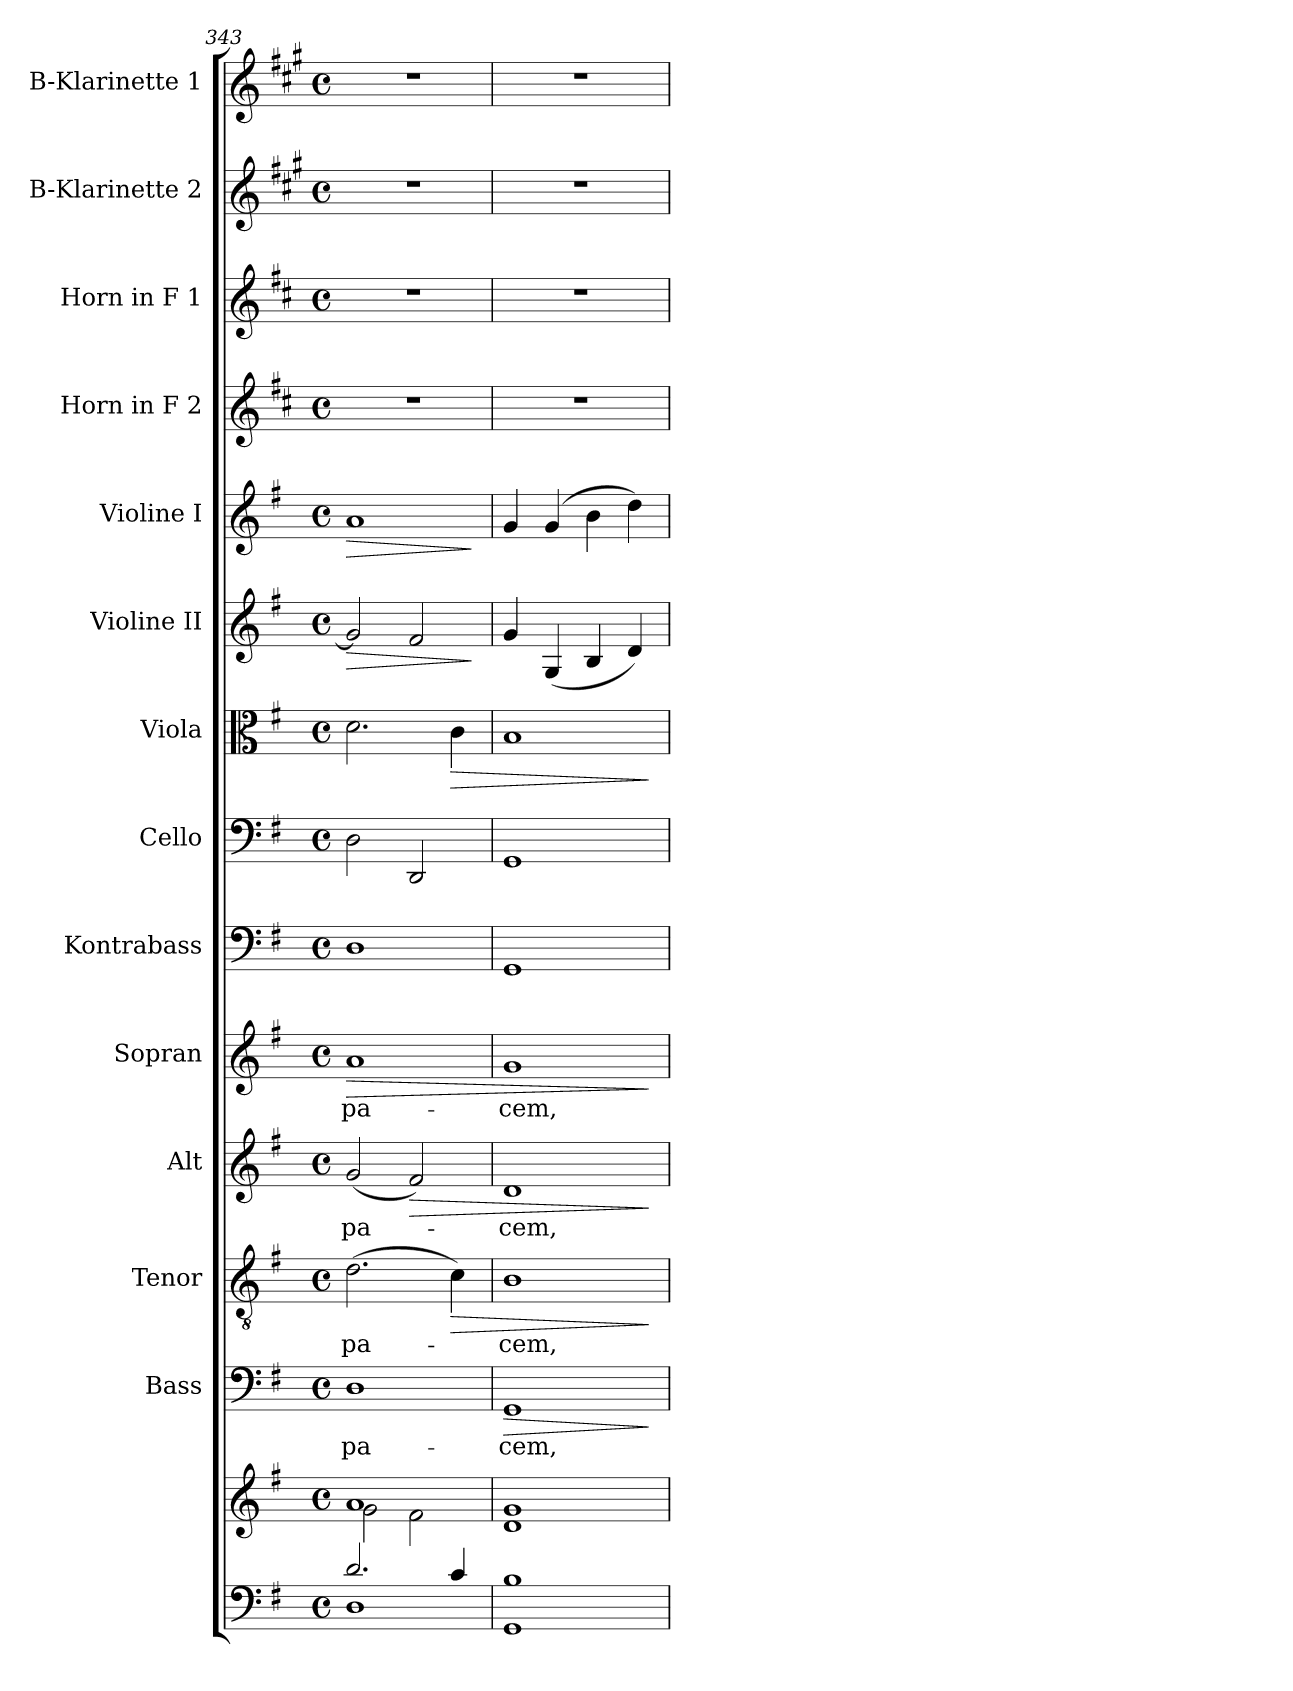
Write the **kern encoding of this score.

**kern	**kern	**kern	**text	**dynam	**kern	**text	**dynam	**kern	**text	**dynam	**kern	**text	**dynam	**kern	**kern	**kern	**dynam	**kern	**dynam	**kern	**dynam	**kern	**kern	**kern	**kern
*part14	*part14	*part13	*part13	*part13	*part12	*part12	*part12	*part11	*part11	*part11	*part10	*part10	*part10	*part9	*part8	*part7	*part7	*part6	*part6	*part5	*part5	*part4	*part3	*part2	*part1
*staff15	*staff14	*staff13	*staff13	*staff13	*staff12	*staff12	*staff12	*staff11	*staff11	*staff11	*staff10	*staff10	*staff10	*staff9	*staff8	*staff7	*staff7	*staff6	*staff6	*staff5	*staff5	*staff4	*staff3	*staff2	*staff1
*	*	*I"Bass	*	*	*I"Tenor	*	*	*I"Alt	*	*	*I"Sopran	*	*	*I"Kontrabass	*I"Cello	*I"Viola	*	*I"Violine II	*	*I"Violine I	*	*I"Horn in F 2	*I"Horn in F 1	*I"B-Klarinette 2	*I"B-Klarinette 1
*	*	*I'B.	*	*	*I'T.	*	*	*I'A.	*	*	*I'S.	*	*	*I'Kb.	*	*I'Vla.	*	*I'Vl. II	*	*I'Vl. I	*	*	*	*I'B Kl. 2	*I'B Kl. 1
*clefF4	*clefG2	*clefF4	*	*	*clefGv2	*	*	*clefG2	*	*	*clefG2	*	*	*clefF4	*clefF4	*clefC3	*	*clefG2	*	*clefG2	*	*clefG2	*clefG2	*clefG2	*clefG2
*	*	*	*	*	*	*	*	*	*	*	*	*	*	*ITrd7c12	*	*	*	*	*	*	*	*ITrd4c7	*ITrd4c7	*ITrd1c2	*ITrd1c2
*k[f#]	*k[f#]	*k[f#]	*	*	*k[f#]	*	*	*k[f#]	*	*	*k[f#]	*	*	*k[f#]	*k[f#]	*k[f#]	*	*k[f#]	*	*k[f#]	*	*k[f#]	*k[f#]	*k[f#]	*k[f#]
*G:	*G:	*G:	*	*	*G:	*	*	*G:	*	*	*G:	*	*	*G:	*G:	*G:	*	*G:	*	*G:	*	*G:	*G:	*G:	*G:
*M4/4	*M4/4	*M4/4	*	*	*M4/4	*	*	*M4/4	*	*	*M4/4	*	*	*M4/4	*M4/4	*M4/4	*	*M4/4	*	*M4/4	*	*M4/4	*M4/4	*M4/4	*M4/4
*met(c)	*met(c)	*met(c)	*	*	*met(c)	*	*	*met(c)	*	*	*met(c)	*	*	*met(c)	*met(c)	*met(c)	*	*met(c)	*	*met(c)	*	*met(c)	*met(c)	*met(c)	*met(c)
=343	=343	=343	=343	=343	=343	=343	=343	=343	=343	=343	=343	=343	=343	=343	=343	=343	=343	=343	=343	=343	=343	=343	=343	=343	=343
*^	*^	*	*	*	*	*	*	*	*	*	*	*	*	*	*	*	*	*	*	*	*	*	*	*	*
!	!	!	!	!	!LO:LY:b	!	!	!LO:LY:b	!	!	!LO:LY:b	!	!	!LO:LY:b	!LO:HP:b	!	!	!	!	!	!LO:HP:b	!	!LO:HP:b	!	!	!	!
2.d/	1D	1a	2g\	1D	pa-	.	(>2.d\	pa-	.	(<2g/	pa-	.	1a	pa-	>	1DD	2D\	2.d\	.	2g/]	>	1a	>	1r	1r	1r	1r
!	!	!	!	!	!	!	!	!	!	!	!	!LO:HP:b	!	!	!	!	!	!	!	!	!	!	!	!	!	!	!
.	.	.	2f#\	.	.	.	.	.	.	2f#/)	.	>	.	.	.	.	2DD/	.	.	2f#/	.	.	.	.	.	.	.
!	!	!	!	!	!	!	!	!	!LO:HP:b	!	!	!	!	!	!	!	!	!	!LO:HP:b	!	!	!	!	!	!	!	!
4c/	.	.	.	.	.	.	4c\)	.	>	.	.	.	.	.	.	.	.	4c\	>	.	.	.	.	.	.	.	.
*v	*v	*	*	*	*	*	*	*	*	*	*	*	*	*	*	*	*	*	*	*	*	*	*	*	*	*	*
*	*v	*v	*	*	*	*	*	*	*	*	*	*	*	*	*	*	*	*	*	*	*	*	*	*	*	*
.	.	.	.	.	.	.	.	.	.	.	.	.	.	.	.	.	.	.	]	.	]	.	.	.	.
=344	=344	=344	=344	=344	=344	=344	=344	=344	=344	=344	=344	=344	=344	=344	=344	=344	=344	=344	=344	=344	=344	=344	=344	=344	=344
*^	*^	*	*	*	*	*	*	*	*	*	*	*	*	*	*	*	*	*	*	*	*	*	*	*	*
!	!	!	!	!	!LO:LY:b	!LO:HP:b	!	!LO:LY:b	!	!	!LO:LY:b	!	!	!LO:LY:b	!	!	!	!	!	!	!	!	!	!	!	!	!
1B	1GG	1g	1d	1GG	-cem,	>	1B	-cem,	.	1d	-cem,	.	1g	-cem,	.	1GGG	1GG	1B	.	4g/	.	4g/	.	1r	1r	1r	1r
.	.	.	.	.	.	.	.	.	.	.	.	.	.	.	.	.	.	.	.	(<4G/	.	(4g/	.	.	.	.	.
.	.	.	.	.	.	.	.	.	.	.	.	.	.	.	.	.	.	.	.	4B/	.	4b\	.	.	.	.	.
.	.	.	.	.	.	.	.	.	.	.	.	.	.	.	.	.	.	.	.	4d/)	.	4dd\)	.	.	.	.	.
*v	*v	*	*	*	*	*	*	*	*	*	*	*	*	*	*	*	*	*	*	*	*	*	*	*	*	*	*
*	*v	*v	*	*	*	*	*	*	*	*	*	*	*	*	*	*	*	*	*	*	*	*	*	*	*	*
.	.	.	.	]	.	.	]	.	.	]	.	.	]	.	.	.	]	.	.	.	.	.	.	.	.
=	=	=	=	=	=	=	=	=	=	=	=	=	=	=	=	=	=	=	=	=	=	=	=	=	=
*-	*-	*-	*-	*-	*-	*-	*-	*-	*-	*-	*-	*-	*-	*-	*-	*-	*-	*-	*-	*-	*-	*-	*-	*-	*-
